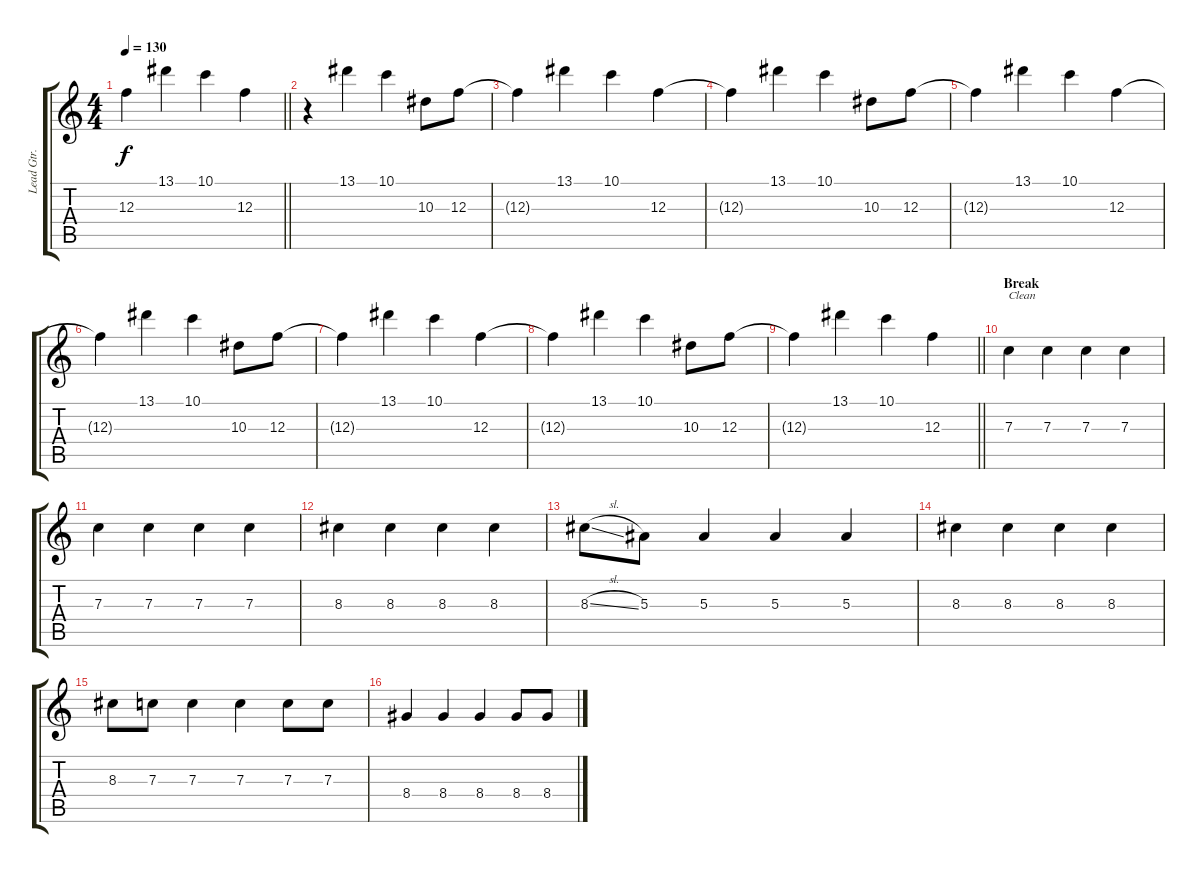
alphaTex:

\track ("Lead Gtr." "Lead Gtr.") {instrument distortionguitar}
\staff {score tabs}
\tuning (D4 A3 F3 C3 G2 C2) {hide}
\ts (4 4)
\tempo 130
\clef g2
\barLineRight lightlight
\ks c
12.3{t}.4{dy f} 13.1.4 10.1.4 12.3.4 |
r.4 13.1.4 10.1.4 10.3.8 12.3.8 |
12.3{t}.4 13.1.4 10.1.4 12.3.4 |
12.3{t}.4 13.1.4 10.1.4 10.3.8 12.3.8 |
12.3{t}.4 13.1.4 10.1.4 12.3.4 |
12.3{t}.4 13.1.4 10.1.4 10.3.8 12.3.8 |
12.3{t}.4 13.1.4 10.1.4 12.3.4 |
12.3{t}.4 13.1.4 10.1.4 10.3.8 12.3.8 |
\barLineRight lightlight
12.3{t}.4 13.1.4 10.1.4 12.3.4 |
\section ("" "Break")
7.3.4{txt "Clean" instrument electricguitarclean} 7.3.4 7.3.4 7.3.4 |
7.3.4 7.3.4 7.3.4 7.3.4 |
8.3.4 8.3.4 8.3.4 8.3.4 |
8.3{sl}.8 5.3.8 5.3.4 5.3.4 5.3.4 |
8.3.4 8.3.4 8.3.4 8.3.4 |
8.3.8 7.3.8 7.3.4 7.3.4 7.3.8 7.3.8 |
8.4.4 8.4.4 8.4.4 8.4.8 8.4.8
